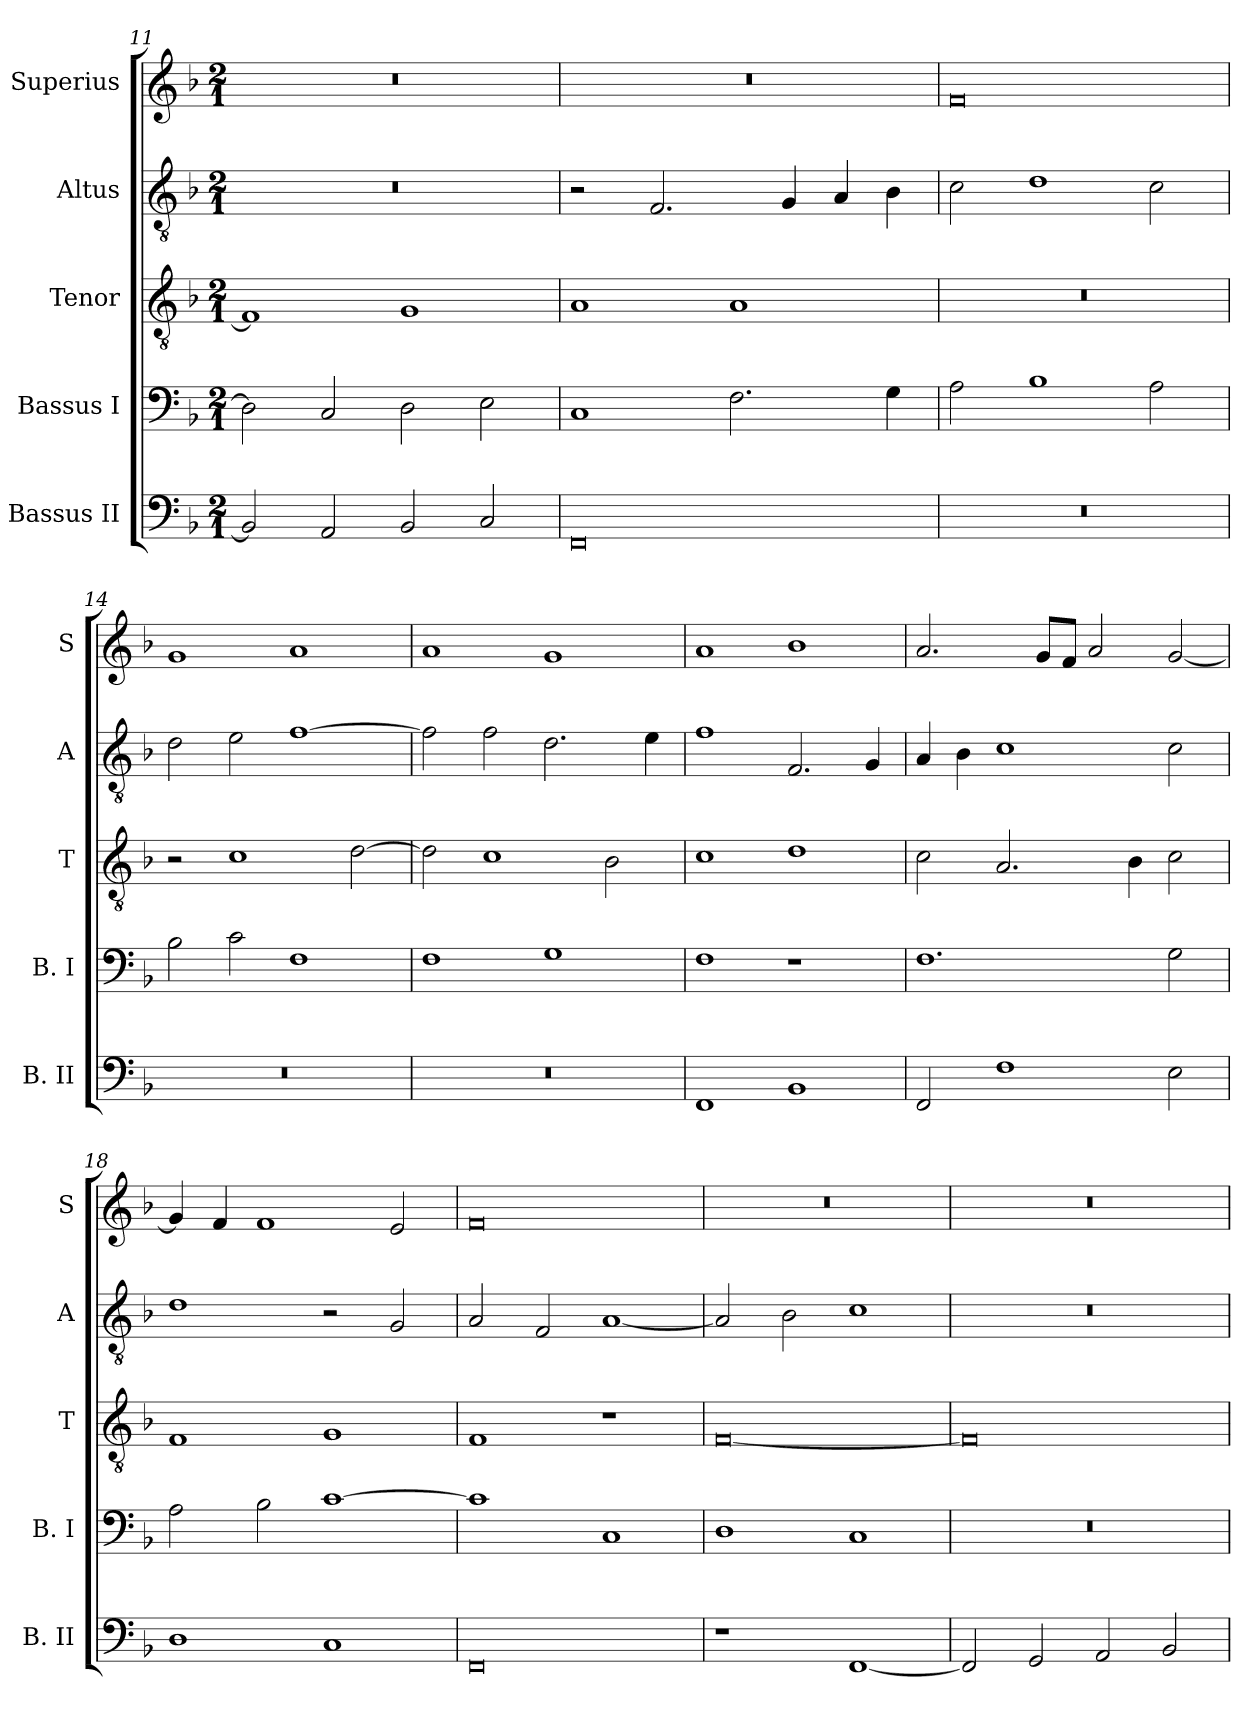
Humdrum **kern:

**kern	**kern	**kern	**kern	**kern
*part5	*part4	*part3	*part2	*part1
*staff5	*staff4	*staff3	*staff2	*staff1
*I"Bassus II	*I"Bassus I	*I"Tenor	*I"Altus	*I"Superius
*I'B. II	*I'B. I	*I'T	*I'A	*I'S
*clefF4	*clefF4	*clefGv2	*clefGv2	*clefG2
*k[b-]	*k[b-]	*k[b-]	*k[b-]	*k[b-]
*F:	*F:	*F:	*F:	*F:
*M2/1	*M2/1	*M2/1	*M2/1	*M2/1
=11	=11	=11	=11	=11
2BB-]	2D]	1F]	0r	0r
2AA	2C	.	.	.
2BB-	2D	1G	.	.
2C	2E	.	.	.
=12	=12	=12	=12	=12
0FF	1C	1A	2r	0r
.	.	.	2.F	.
.	2.F	1A	.	.
.	.	.	4G	.
.	.	.	4A	.
.	4G	.	4B-	.
=13	=13	=13	=13	=13
0r	2A	0r	2c	0f
.	1B-	.	1d	.
.	2A	.	2c	.
=14	=14	=14	=14	=14
0r	2B-	2r	2d	1g
.	2c	1c	2e	.
.	1F	.	[1f	1a
.	.	[2d	.	.
=15	=15	=15	=15	=15
0r	1F	2d]	2f]	1a
.	.	1c	2f	.
.	1G	.	2.d	1g
.	.	2B-	.	.
.	.	.	4e	.
=16	=16	=16	=16	=16
1FF	1F	1c	1f	1a
1BB-	1r	1d	2.F	1b-
.	.	.	4G	.
=17	=17	=17	=17	=17
2FF	1.F	2c	4A	2.a
.	.	.	4B-	.
1F	.	2.A	1c	.
.	.	.	.	8gL
.	.	.	.	8fJ
.	.	.	.	2a
.	.	4B-	.	.
2E	2G	2c	2c	[2g
=18	=18	=18	=18	=18
1D	2A	1F	1d	4g]
.	.	.	.	4f
.	2B-	.	.	1f
1C	[1c	1G	2r	.
.	.	.	2G	2e
=19	=19	=19	=19	=19
0FF	1c]	1F	2A	0f
.	.	.	2F	.
.	1C	1r	[1A	.
=20	=20	=20	=20	=20
1r	1D	[0F	2A]	0r
.	.	.	2B-	.
[1FF	1C	.	1c	.
=21	=21	=21	=21	=21
2FF]	0r	0F]	0r	0r
2GG	.	.	.	.
2AA	.	.	.	.
2BB-	.	.	.	.
=	=	=	=	=
*-	*-	*-	*-	*-
